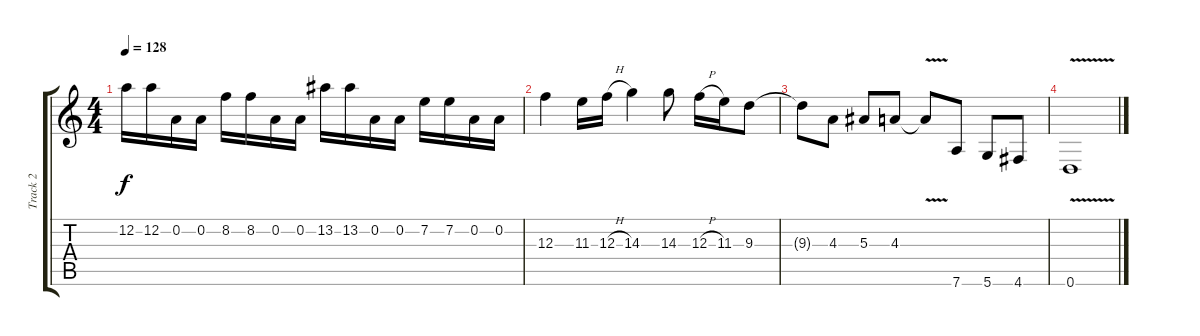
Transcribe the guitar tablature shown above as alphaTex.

\track ("Track 2" "Track 2") {instrument overdrivenguitar}
\staff {score tabs}
\tuning (D4 A3 F3 C3 G2 D2) {hide}
\ts (4 4)
\tempo 128
\clef g2
\ks c
12.2.16{dy f} 12.2.16 0.2.16 0.2.16 8.2.16 8.2.16 0.2.16 0.2.16 13.2.16 13.2.16 0.2.16 0.2.16 7.2.16 7.2.16 0.2.16 0.2.16 |
12.3.4 11.3.16 12.3{h}.16 14.3.4 14.3.8 12.3{h}.16 11.3.16 9.3.8 |
9.3{t}.8 4.3.8 5.3.8 4.3.8 4.3{v t}.8 7.6.8 5.6.8 4.6.8 |
0.6{v}.1
